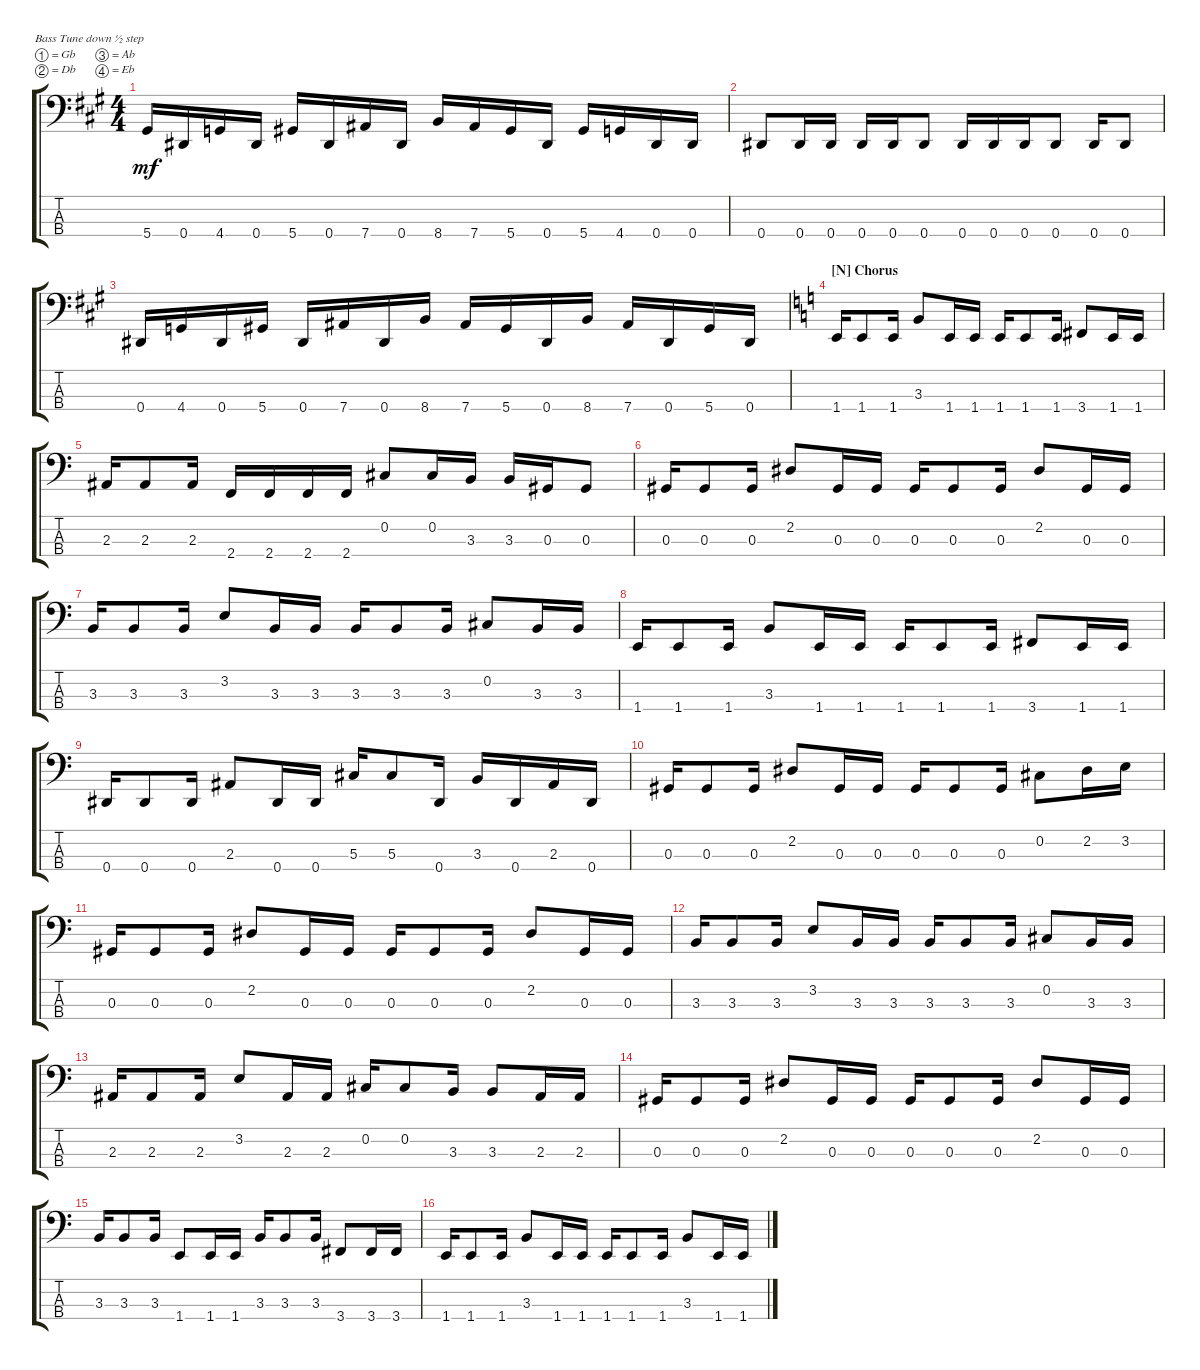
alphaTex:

\defaultSystemsLayout 4
\bracketExtendMode groupsimilarinstruments
\singleTrackTrackNamePolicy hidden
\multiTrackTrackNamePolicy hidden
\firstSystemTrackNameOrientation horizontal
\otherSystemsTrackNameOrientation horizontal
\track ("Виталий Дубинин" "E-Bass") {instrument electricbassfinger}
\staff {score tabs}
\tuning (Gb2 Db2 Ab1 Eb1)
\ts (4 4)
\tempo (110 hide)
\clef f4
\scale
1.03909
\ks a
5.4.16{dy mf} 0.4.16 4.4.16 0.4.16 5.4.16 0.4.16 7.4.16 0.4.16 8.4.16 7.4.16 5.4.16 0.4.16 5.4.16 4.4.16 0.4.16 0.4.16 |
\scale
0.960908 0.4.8 0.4.16 0.4.16 0.4.16 0.4.16 0.4.8 0.4.16 0.4.16 0.4.16 0.4.8 0.4.16 0.4.8 |
\scale
1.03909 0.4.16 4.4.16 0.4.16 5.4.16 0.4.16 7.4.16 0.4.16 8.4.16 7.4.16 5.4.16 0.4.16 8.4.16 7.4.16 0.4.16 5.4.16 0.4.16 |
\section ("N" "Chorus")
\scale
0.960908
\ks c
1.4.16 1.4.8 1.4.16 3.3.8 1.4.16 1.4.16 1.4.16 1.4.8 1.4.16 3.4.8 1.4.16 1.4.16 |
\scale
1.03909 2.3.16 2.3.8 2.3.16 2.4.16 2.4.16 2.4.16 2.4.16 0.2.8 0.2.16 3.3.16 3.3.16 0.3.16 0.3.8 |
\scale
0.960908 0.3.16 0.3.8 0.3.16 2.2.8 0.3.16 0.3.16 0.3.16 0.3.8 0.3.16 2.2.8 0.3.16 0.3.16 |
\scale
1.03909 3.3.16 3.3.8 3.3.16 3.2.8 3.3.16 3.3.16 3.3.16 3.3.8 3.3.16 0.2.8 3.3.16 3.3.16 |
\scale
0.960908 1.4.16 1.4.8 1.4.16 3.3.8 1.4.16 1.4.16 1.4.16 1.4.8 1.4.16 3.4.8 1.4.16 1.4.16 |
\scale
1.03909 0.4.16 0.4.8 0.4.16 2.3.8 0.4.16 0.4.16 5.3.16 5.3.8 0.4.16 3.3.16 0.4.16 2.3.16 0.4.16 |
\scale
0.960908 0.3.16 0.3.8 0.3.16 2.2.8 0.3.16 0.3.16 0.3.16 0.3.8 0.3.16 0.2.8 2.2.16 3.2.16 |
\scale
1.03909 0.3.16 0.3.8 0.3.16 2.2.8 0.3.16 0.3.16 0.3.16 0.3.8 0.3.16 2.2.8 0.3.16 0.3.16 |
\scale
0.960908 3.3.16 3.3.8 3.3.16 3.2.8 3.3.16 3.3.16 3.3.16 3.3.8 3.3.16 0.2.8 3.3.16 3.3.16 |
\scale
1.03909 2.3.16 2.3.8 2.3.16 3.2.8 2.3.16 2.3.16 0.2.16 0.2.8 3.3.16 3.3.8 2.3.16 2.3.16 |
\scale
0.960908 0.3.16 0.3.8 0.3.16 2.2.8 0.3.16 0.3.16 0.3.16 0.3.8 0.3.16 2.2.8 0.3.16 0.3.16 |
\scale
1.03909 3.3.16 3.3.8 3.3.16 1.4.8 1.4.16 1.4.16 3.3.16 3.3.8 3.3.16 3.4.8 3.4.16 3.4.16 |
\scale
0.960908 1.4.16 1.4.8 1.4.16 3.3.8 1.4.16 1.4.16 1.4.16 1.4.8 1.4.16 3.3.8 1.4.16 1.4.16
